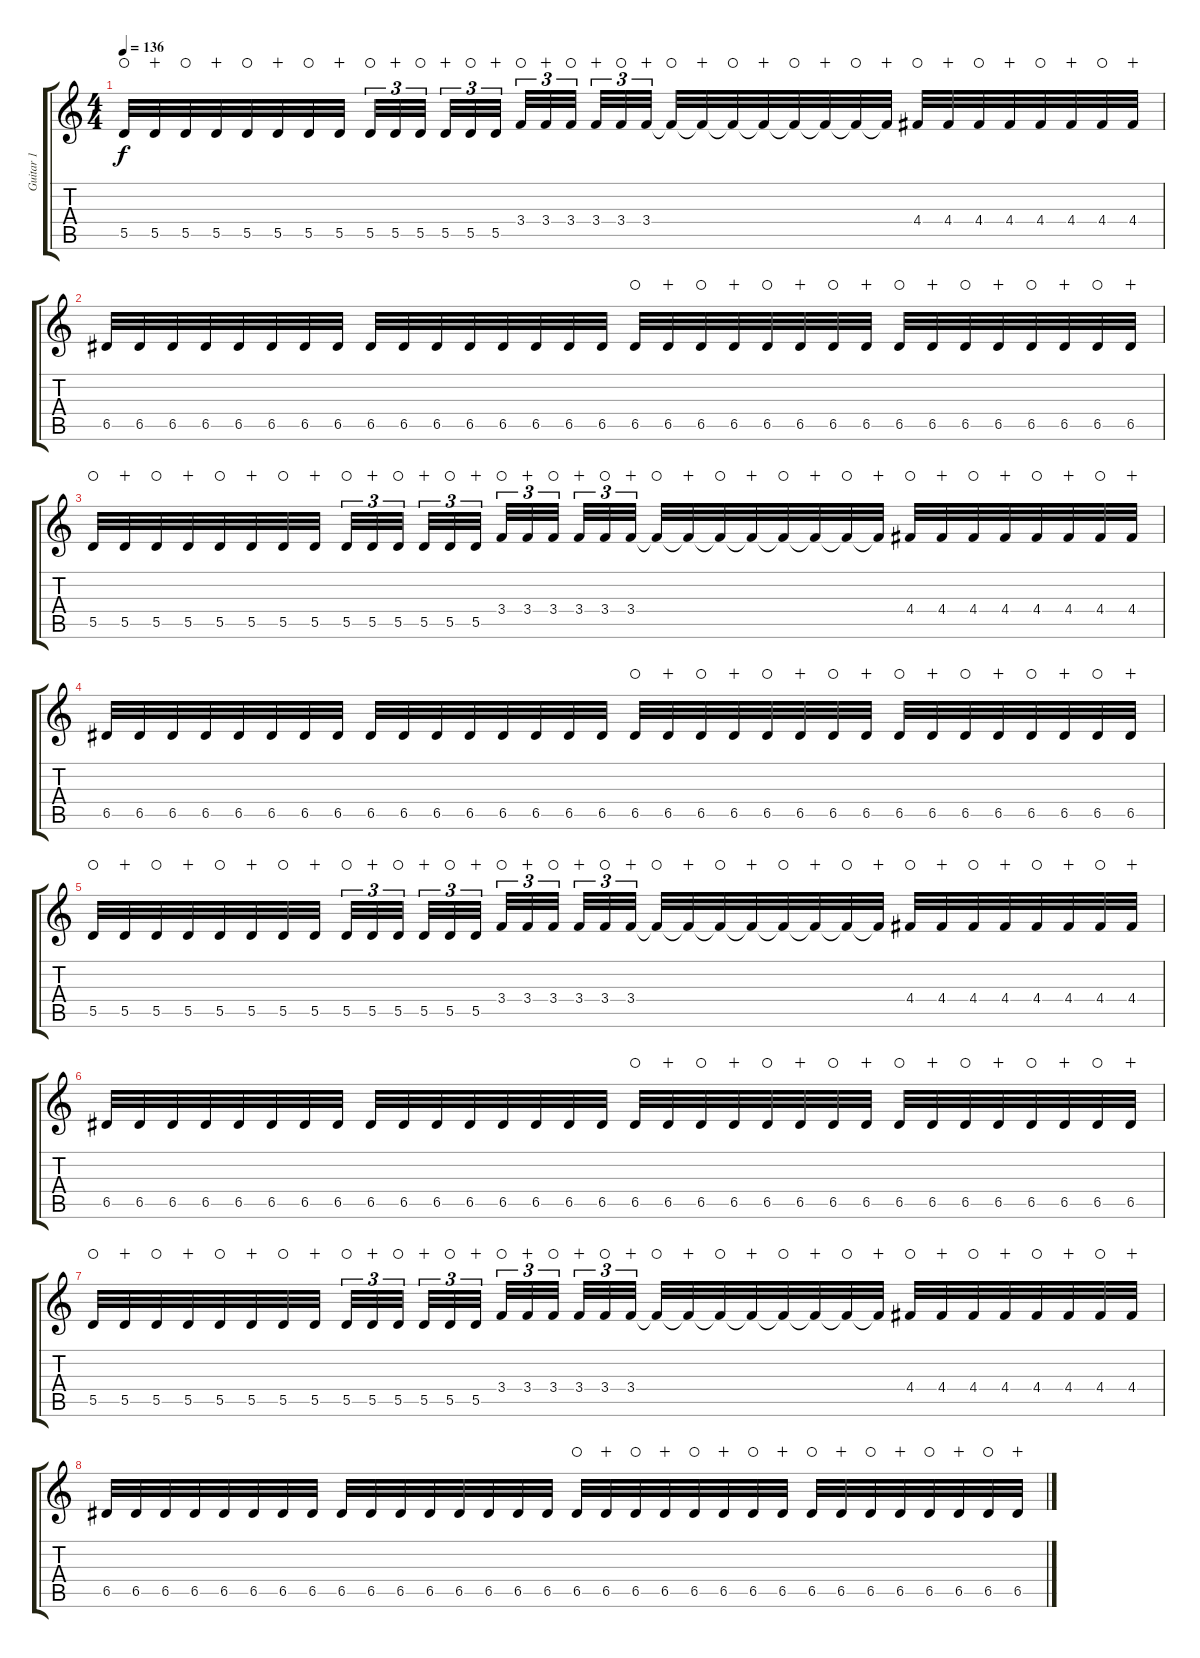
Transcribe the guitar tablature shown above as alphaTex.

\track ("Guitar 1" "Guitar 1") {instrument distortionguitar}
\staff {score tabs}
\tuning (E4 B3 G3 D3 A2 E2) {hide}
\ts (4 4)
\tempo 136
\clef g2
\ks c
5.5.32{dy f waho} 5.5.32{wahc} 5.5.32{waho} 5.5.32{wahc} 5.5.32{waho} 5.5.32{wahc} 5.5.32{waho} 5.5.32{wahc} 5.5.32{tu (3 2) waho} 5.5.32{tu (3 2) wahc} 5.5.32{tu (3 2) waho beam splitsecondary} 5.5.32{tu (3 2) wahc} 5.5.32{tu (3 2) waho} 5.5.32{tu (3 2) wahc beam splitsecondary} 3.4.32{tu (3 2) waho} 3.4.32{tu (3 2) wahc} 3.4.32{tu (3 2) waho beam splitsecondary} 3.4.32{tu (3 2) wahc} 3.4.32{tu (3 2) waho} 3.4.32{tu (3 2) wahc} 3.4{t}.32{waho} 3.4{t}.32{wahc} 3.4{t}.32{waho} 3.4{t}.32{wahc} 3.4{t}.32{waho} 3.4{t}.32{wahc} 3.4{t}.32{waho} 3.4{t}.32{wahc} 4.4.32{waho} 4.4.32{wahc} 4.4.32{waho} 4.4.32{wahc} 4.4.32{waho} 4.4.32{wahc} 4.4.32{waho} 4.4.32{wahc} |
6.5.32{volume 13 instrument distortionguitar} 6.5.32 6.5.32 6.5.32 6.5.32 6.5.32 6.5.32 6.5.32 6.5.32 6.5.32 6.5.32 6.5.32 6.5.32 6.5.32 6.5.32 6.5.32 6.5.32{waho} 6.5.32{wahc} 6.5.32{waho} 6.5.32{wahc} 6.5.32{waho} 6.5.32{wahc} 6.5.32{waho} 6.5.32{wahc} 6.5.32{waho} 6.5.32{wahc} 6.5.32{waho} 6.5.32{wahc} 6.5.32{waho} 6.5.32{wahc} 6.5.32{waho} 6.5.32{wahc} |
5.5.32{waho} 5.5.32{wahc} 5.5.32{waho} 5.5.32{wahc} 5.5.32{waho} 5.5.32{wahc} 5.5.32{waho} 5.5.32{wahc} 5.5.32{tu (3 2) waho} 5.5.32{tu (3 2) wahc} 5.5.32{tu (3 2) waho beam splitsecondary} 5.5.32{tu (3 2) wahc} 5.5.32{tu (3 2) waho} 5.5.32{tu (3 2) wahc beam splitsecondary} 3.4.32{tu (3 2) waho} 3.4.32{tu (3 2) wahc} 3.4.32{tu (3 2) waho beam splitsecondary} 3.4.32{tu (3 2) wahc} 3.4.32{tu (3 2) waho} 3.4.32{tu (3 2) wahc} 3.4{t}.32{waho} 3.4{t}.32{wahc} 3.4{t}.32{waho} 3.4{t}.32{wahc} 3.4{t}.32{waho} 3.4{t}.32{wahc} 3.4{t}.32{waho} 3.4{t}.32{wahc} 4.4.32{waho} 4.4.32{wahc} 4.4.32{waho} 4.4.32{wahc} 4.4.32{waho} 4.4.32{wahc} 4.4.32{waho} 4.4.32{wahc} |
6.5.32{volume 13 instrument distortionguitar} 6.5.32 6.5.32 6.5.32 6.5.32 6.5.32 6.5.32 6.5.32 6.5.32 6.5.32 6.5.32 6.5.32 6.5.32 6.5.32 6.5.32 6.5.32 6.5.32{waho} 6.5.32{wahc} 6.5.32{waho} 6.5.32{wahc} 6.5.32{waho} 6.5.32{wahc} 6.5.32{waho} 6.5.32{wahc} 6.5.32{waho} 6.5.32{wahc} 6.5.32{waho} 6.5.32{wahc} 6.5.32{waho} 6.5.32{wahc} 6.5.32{waho} 6.5.32{wahc} |
5.5.32{waho} 5.5.32{wahc} 5.5.32{waho} 5.5.32{wahc} 5.5.32{waho} 5.5.32{wahc} 5.5.32{waho} 5.5.32{wahc} 5.5.32{tu (3 2) waho} 5.5.32{tu (3 2) wahc} 5.5.32{tu (3 2) waho beam splitsecondary} 5.5.32{tu (3 2) wahc} 5.5.32{tu (3 2) waho} 5.5.32{tu (3 2) wahc beam splitsecondary} 3.4.32{tu (3 2) waho} 3.4.32{tu (3 2) wahc} 3.4.32{tu (3 2) waho beam splitsecondary} 3.4.32{tu (3 2) wahc} 3.4.32{tu (3 2) waho} 3.4.32{tu (3 2) wahc} 3.4{t}.32{waho} 3.4{t}.32{wahc} 3.4{t}.32{waho} 3.4{t}.32{wahc} 3.4{t}.32{waho} 3.4{t}.32{wahc} 3.4{t}.32{waho} 3.4{t}.32{wahc} 4.4.32{waho} 4.4.32{wahc} 4.4.32{waho} 4.4.32{wahc} 4.4.32{waho} 4.4.32{wahc} 4.4.32{waho} 4.4.32{wahc} |
6.5.32{volume 13 instrument distortionguitar} 6.5.32 6.5.32 6.5.32 6.5.32 6.5.32 6.5.32 6.5.32 6.5.32 6.5.32 6.5.32 6.5.32 6.5.32 6.5.32 6.5.32 6.5.32 6.5.32{waho} 6.5.32{wahc} 6.5.32{waho} 6.5.32{wahc} 6.5.32{waho} 6.5.32{wahc} 6.5.32{waho} 6.5.32{wahc} 6.5.32{waho} 6.5.32{wahc} 6.5.32{waho} 6.5.32{wahc} 6.5.32{waho} 6.5.32{wahc} 6.5.32{waho} 6.5.32{wahc} |
5.5.32{waho} 5.5.32{wahc} 5.5.32{waho} 5.5.32{wahc} 5.5.32{waho} 5.5.32{wahc} 5.5.32{waho} 5.5.32{wahc} 5.5.32{tu (3 2) waho} 5.5.32{tu (3 2) wahc} 5.5.32{tu (3 2) waho beam splitsecondary} 5.5.32{tu (3 2) wahc} 5.5.32{tu (3 2) waho} 5.5.32{tu (3 2) wahc beam splitsecondary} 3.4.32{tu (3 2) waho} 3.4.32{tu (3 2) wahc} 3.4.32{tu (3 2) waho beam splitsecondary} 3.4.32{tu (3 2) wahc} 3.4.32{tu (3 2) waho} 3.4.32{tu (3 2) wahc} 3.4{t}.32{waho} 3.4{t}.32{wahc} 3.4{t}.32{waho} 3.4{t}.32{wahc} 3.4{t}.32{waho} 3.4{t}.32{wahc} 3.4{t}.32{waho} 3.4{t}.32{wahc} 4.4.32{waho} 4.4.32{wahc} 4.4.32{waho} 4.4.32{wahc} 4.4.32{waho} 4.4.32{wahc} 4.4.32{waho} 4.4.32{wahc} |
6.5.32{volume 13 instrument distortionguitar} 6.5.32 6.5.32 6.5.32 6.5.32 6.5.32 6.5.32 6.5.32 6.5.32 6.5.32 6.5.32 6.5.32 6.5.32 6.5.32 6.5.32 6.5.32 6.5.32{waho} 6.5.32{wahc} 6.5.32{waho} 6.5.32{wahc} 6.5.32{waho} 6.5.32{wahc} 6.5.32{waho} 6.5.32{wahc} 6.5.32{waho} 6.5.32{wahc} 6.5.32{waho} 6.5.32{wahc} 6.5.32{waho} 6.5.32{wahc} 6.5.32{waho} 6.5.32{wahc}
